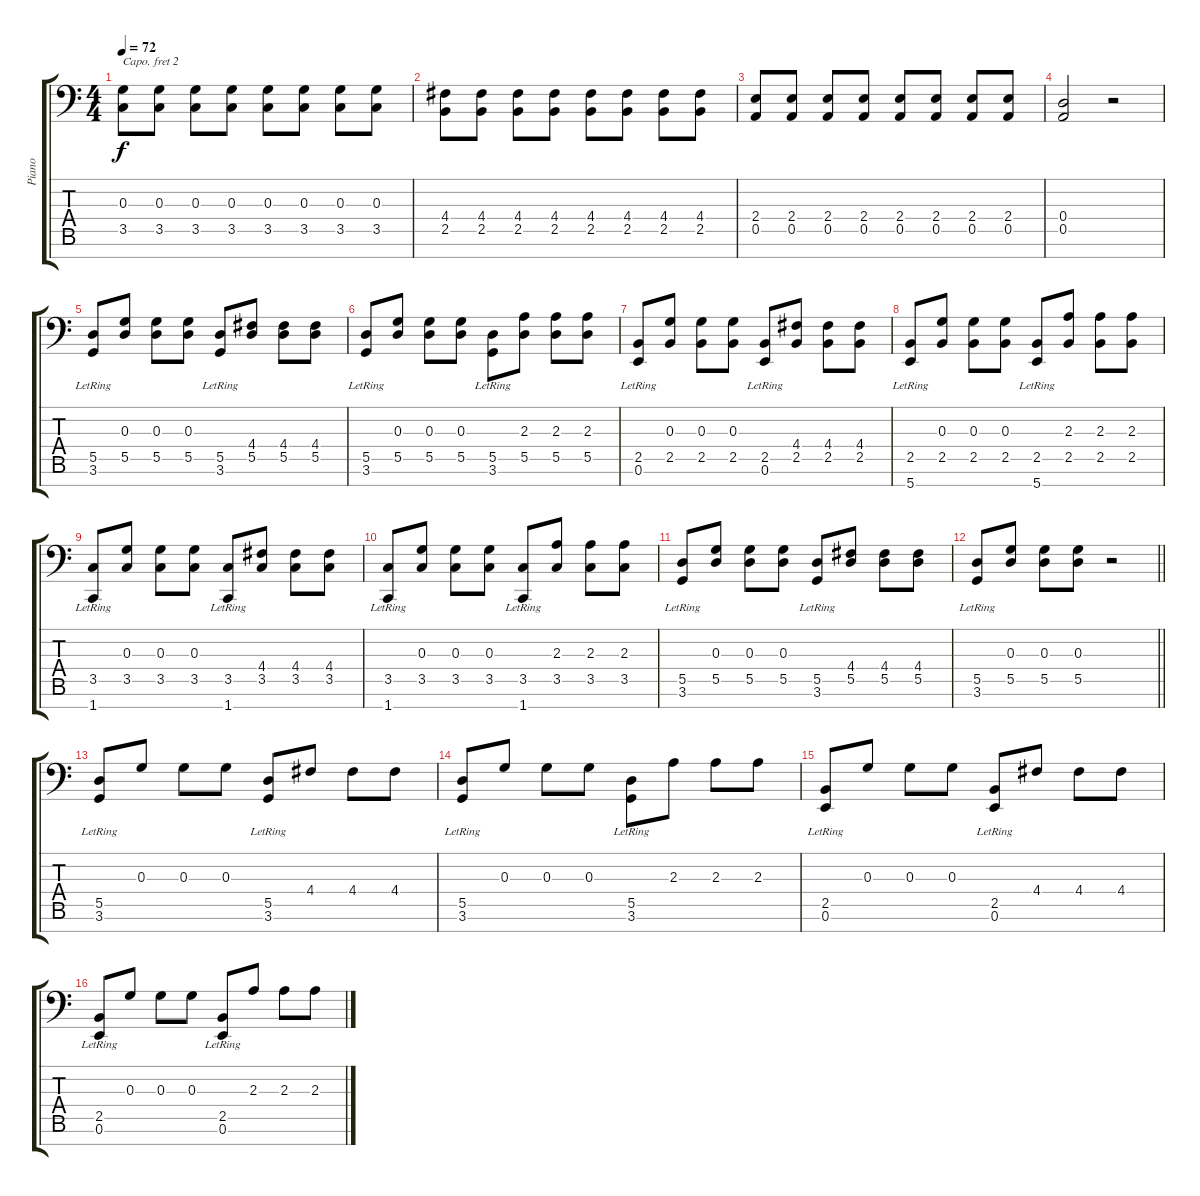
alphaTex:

\track ("Piano" "Piano") {instrument brightacousticpiano}
\staff {score tabs}
\capo 2
\tuning (D4 A3 F3 C3 G2 D2 A1) {hide}
\ts (4 4)
\tempo 72
\clef f4
\ks c
(0.3 3.5).8{dy f} (0.3 3.5).8 (0.3 3.5).8 (0.3 3.5).8 (0.3 3.5).8 (0.3 3.5).8 (0.3 3.5).8 (0.3 3.5).8 |
(4.4 2.5).8 (4.4 2.5).8 (4.4 2.5).8 (4.4 2.5).8 (4.4 2.5).8 (4.4 2.5).8 (4.4 2.5).8 (4.4 2.5).8 |
(2.4 0.5).8 (2.4 0.5).8 (2.4 0.5).8 (2.4 0.5).8 (2.4 0.5).8 (2.4 0.5).8 (2.4 0.5).8 (2.4 0.5).8 |
(0.4 0.5).2 r.2 |
(5.5 3.6{lr}).8 (0.3 5.5).8 (0.3 5.5).8 (0.3 5.5).8 (5.5 3.6{lr}).8 (4.4 5.5).8 (4.4 5.5).8 (4.4 5.5).8 |
(5.5 3.6{lr}).8 (0.3 5.5).8 (0.3 5.5).8 (0.3 5.5).8 (5.5 3.6{lr}).8 (2.3 5.5).8 (2.3 5.5).8 (2.3 5.5).8 |
(2.5 0.6{lr}).8 (0.3 2.5).8 (0.3 2.5).8 (0.3 2.5).8 (2.5 0.6{lr}).8 (4.4 2.5).8 (4.4 2.5).8 (4.4 2.5).8 |
(2.5 5.7{lr}).8 (0.3 2.5).8 (0.3 2.5).8 (0.3 2.5).8 (2.5 5.7{lr}).8 (2.3 2.5).8 (2.3 2.5).8 (2.3 2.5).8 |
(3.5 1.7{lr}).8 (0.3 3.5).8 (0.3 3.5).8 (0.3 3.5).8 (3.5 1.7{lr}).8 (4.4 3.5).8 (4.4 3.5).8 (4.4 3.5).8 |
(3.5 1.7{lr}).8 (0.3 3.5).8 (0.3 3.5).8 (0.3 3.5).8 (3.5 1.7{lr}).8 (2.3 3.5).8 (2.3 3.5).8 (2.3 3.5).8 |
(5.5 3.6{lr}).8 (0.3 5.5).8 (0.3 5.5).8 (0.3 5.5).8 (5.5 3.6{lr}).8 (4.4 5.5).8 (4.4 5.5).8 (4.4 5.5).8 |
\barLineRight lightlight
(5.5 3.6{lr}).8 (0.3 5.5).8 (0.3 5.5).8 (0.3 5.5).8 r.2 |
(5.5 3.6{lr}).8 0.3.8 0.3.8 0.3.8 (5.5 3.6{lr}).8 4.4.8 4.4.8 4.4.8 |
(5.5 3.6{lr}).8 0.3.8 0.3.8 0.3.8 (5.5 3.6{lr}).8 2.3.8 2.3.8 2.3.8 |
(2.5 0.6{lr}).8 0.3.8 0.3.8 0.3.8 (2.5 0.6{lr}).8 4.4.8 4.4.8 4.4.8 |
(2.5 0.6{lr}).8 0.3.8 0.3.8 0.3.8 (2.5 0.6{lr}).8 2.3.8 2.3.8 2.3.8
